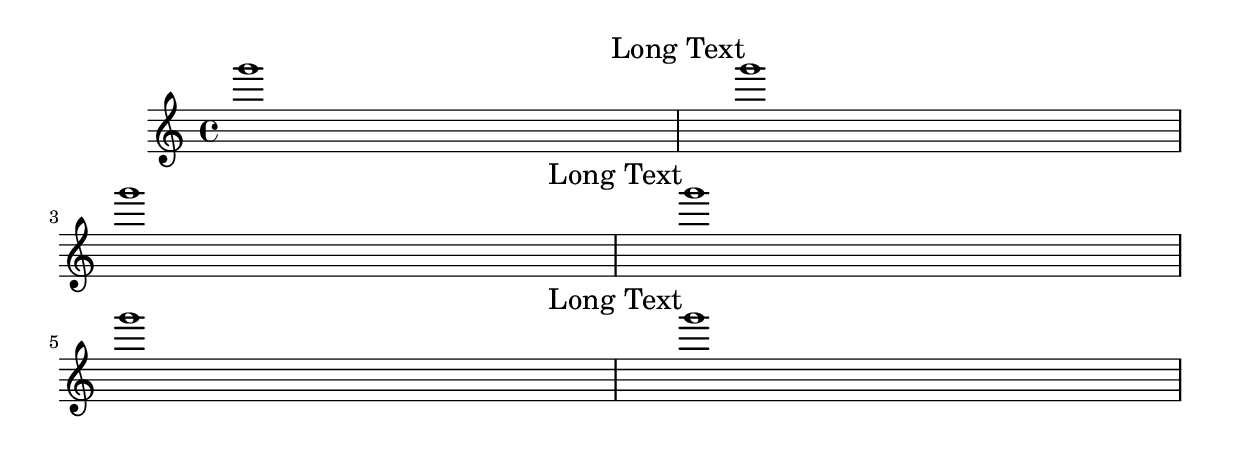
\version "2.14.0"

\header {
  texidoc = "
Layouts that overflow a page will be compressed in order to fit on
the page, even if it causes collisions.  In this example, the
tagline should not collide with the bottom staff.
"
}

\paper {
  paper-height= 8\cm
}

\book {
  \repeat unfold 3 { g'''1\mark \markup "Long Text" g'''1\break}
}
